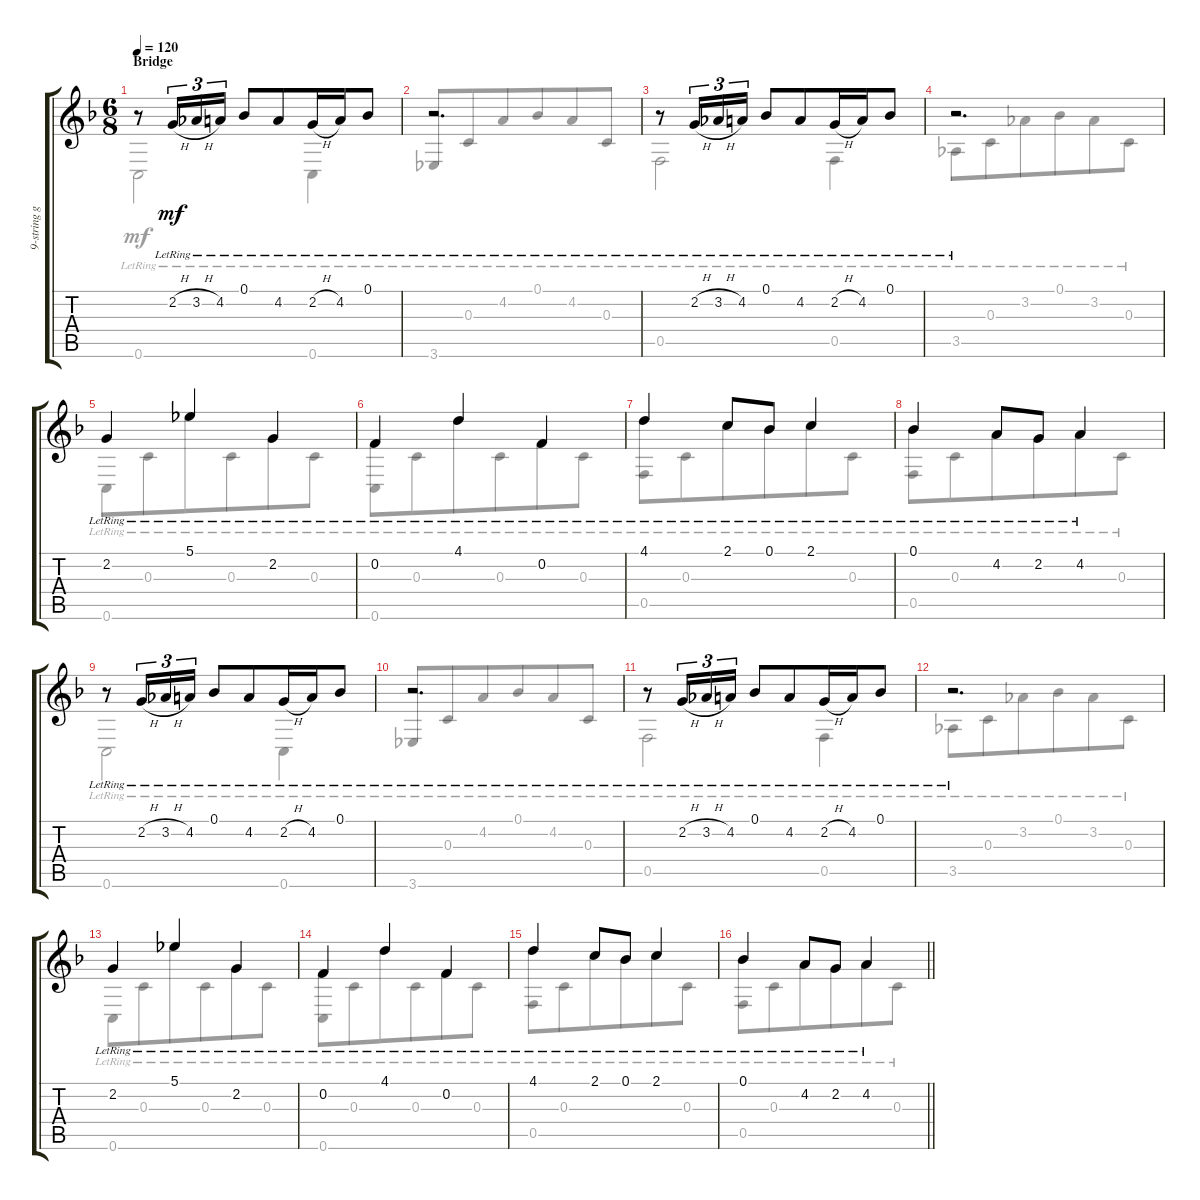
\track ("9-string guitar" "9-string g") {instrument acousticguitarsteel}
\staff {score tabs}
\tuning (Bb3 F3 C3 Bb2 F2 C2) {hide}
\voice
\ts (6 8)
\section ("" "Bridge")
\tempo 120
\clef g2
\ks f
r.8{dy mf} 2.2{h lr}.16{tu (3 2)} 3.2{h lr}.16{tu (3 2)} 4.2{lr}.16{tu (3 2) beam split} 0.1{lr}.8{beam merge} 4.2{lr}.8 2.2{h lr}.16 4.2{lr}.16 0.1{lr}.8 |
r.2{d} |
r.8 2.2{h lr}.16{tu (3 2)} 3.2{h lr}.16{tu (3 2)} 4.2{lr}.16{tu (3 2) beam split} 0.1{lr}.8{beam merge} 4.2{lr}.8 2.2{h lr}.16 4.2{lr}.16 0.1{lr}.8 |
r.2{d} |
2.2{lr}.4 5.1{lr}.4 2.2{lr}.4 |
0.2{lr}.4 4.1{lr}.4 0.2{lr}.4 |
4.1{lr}.4 2.1{lr}.8{beam merge} 0.1{lr}.8 2.1{lr}.4 |
0.1{lr}.4 4.2{lr}.8{beam merge} 2.2{lr}.8 4.2{lr}.4 |
r.8 2.2{h lr}.16{tu (3 2)} 3.2{h lr}.16{tu (3 2)} 4.2{lr}.16{tu (3 2) beam split} 0.1{lr}.8{beam merge} 4.2{lr}.8 2.2{h lr}.16 4.2{lr}.16 0.1{lr}.8 |
r.2{d} |
r.8 2.2{h lr}.16{tu (3 2)} 3.2{h lr}.16{tu (3 2)} 4.2{lr}.16{tu (3 2) beam split} 0.1{lr}.8{beam merge} 4.2{lr}.8 2.2{h lr}.16 4.2{lr}.16 0.1{lr}.8 |
r.2{d} |
2.2{lr}.4 5.1{lr}.4 2.2{lr}.4 |
0.2{lr}.4 4.1{lr}.4 0.2{lr}.4 |
4.1{lr}.4 2.1{lr}.8{beam merge} 0.1{lr}.8 2.1{lr}.4 |
\barLineRight lightlight
0.1{lr}.4 4.2{lr}.8{beam merge} 2.2{lr}.8 4.2{lr}.4
\voice
\clef g2
\ottava regular
\simile none
\ks f
0.6{lr}.2{dy mf} 0.6{lr}.4 |
3.6{lr}.8{beam Up} 0.3{lr}.8{beam Up} 4.2{lr}.8{beam Up beam merge} 0.1{lr}.8{beam Up} 4.2{lr}.8{beam Up} 0.3{lr}.8{beam Up} |
0.5{lr}.2 0.5{lr}.4 |
3.5{lr}.8 0.3{lr}.8 3.2{lr}.8{beam merge} 0.1{lr}.8 3.2{lr}.8 0.3{lr}.8 |
0.6{lr}.8 0.3{lr}.8 5.1{lr}.8{beam merge} 0.3{lr}.8 2.2{lr}.8 0.3{lr}.8 |
(0.2{lr} 0.6{lr}).8 0.3{lr}.8 4.1{lr}.8{beam merge} 0.3{lr}.8 0.2{lr}.8 0.3{lr}.8 |
(4.1{lr} 0.5{lr}).8 0.3{lr}.8 2.1{lr}.8{beam merge} 0.1{lr}.8 2.1{lr}.8 0.3{lr}.8 |
(0.1{lr} 0.5{lr}).8 0.3{lr}.8 4.2{lr}.8{beam merge} 2.2{lr}.8 4.2{lr}.8 0.3{lr}.8 |
0.6{lr}.2 0.6{lr}.4 |
3.6{lr}.8{beam Up} 0.3{lr}.8{beam Up} 4.2{lr}.8{beam Up beam merge} 0.1{lr}.8{beam Up} 4.2{lr}.8{beam Up} 0.3{lr}.8{beam Up} |
0.5{lr}.2 0.5{lr}.4 |
3.5{lr}.8 0.3{lr}.8 3.2{lr}.8{beam merge} 0.1{lr}.8 3.2{lr}.8 0.3{lr}.8 |
0.6{lr}.8 0.3{lr}.8 5.1{lr}.8{beam merge} 0.3{lr}.8 2.2{lr}.8 0.3{lr}.8 |
(0.2{lr} 0.6{lr}).8 0.3{lr}.8 4.1{lr}.8{beam merge} 0.3{lr}.8 0.2{lr}.8 0.3{lr}.8 |
(4.1{lr} 0.5{lr}).8 0.3{lr}.8 2.1{lr}.8{beam merge} 0.1{lr}.8 2.1{lr}.8 0.3{lr}.8 |
\barLineRight lightlight
(0.1{lr} 0.5{lr}).8 0.3{lr}.8 4.2{lr}.8{beam merge} 2.2{lr}.8 4.2{lr}.8 0.3{lr}.8
